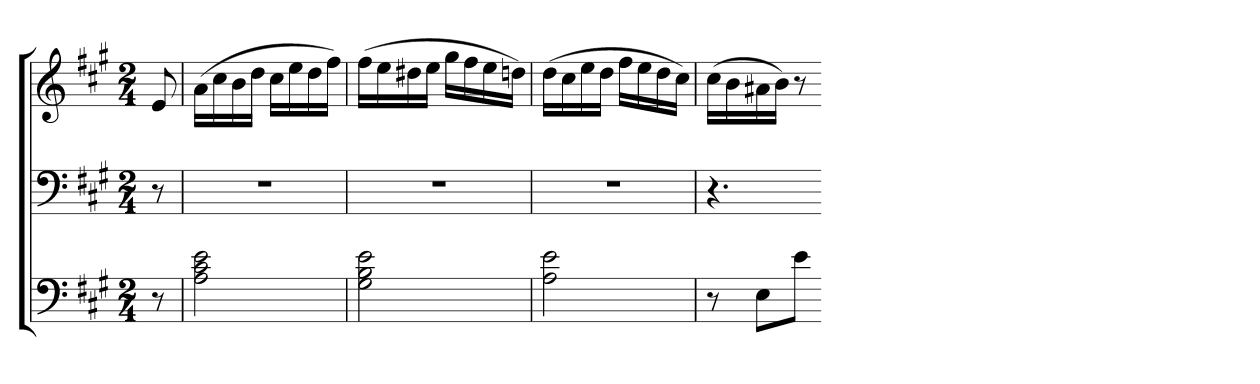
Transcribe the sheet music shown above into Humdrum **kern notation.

**kern	**kern	**kern
*part3	*part2	*part1
*staff3	*staff2	*staff1
*clefF4	*clefF4	*clefG2
*k[f#c#g#]	*k[f#c#g#]	*k[f#c#g#]
*A:	*A:	*A:
*M2/4	*M2/4	*M2/4
=	=	=
8r	8r	8e
=38	=38	=38
2A 2c# 2e	2r	(16aLL
.	.	16cc#
.	.	16b
.	.	16ddJJ
.	.	16cc#LL
.	.	16ee
.	.	16dd
.	.	16ff#JJ)
=39	=39	=39
2G# 2B 2e	2r	(16ff#LL
.	.	16ee
.	.	16dd#X
.	.	16eeJJ
.	.	16gg#LL
.	.	16ff#
.	.	16ee
.	.	16ddnJJ)
=40	=40	=40
2A 2e	2r	(16ddLL
.	.	16cc#
.	.	16ee
.	.	16ddJJ
.	.	16ff#LL
.	.	16ee
.	.	16dd
.	.	16cc#JJ)
=41	=41	=41
8r	4.r	(16cc#LL
.	.	16b
8EL	.	16a#X
.	.	16bJJ)
8eJ	.	8r
=-	=-	=-
*-	*-	*-
